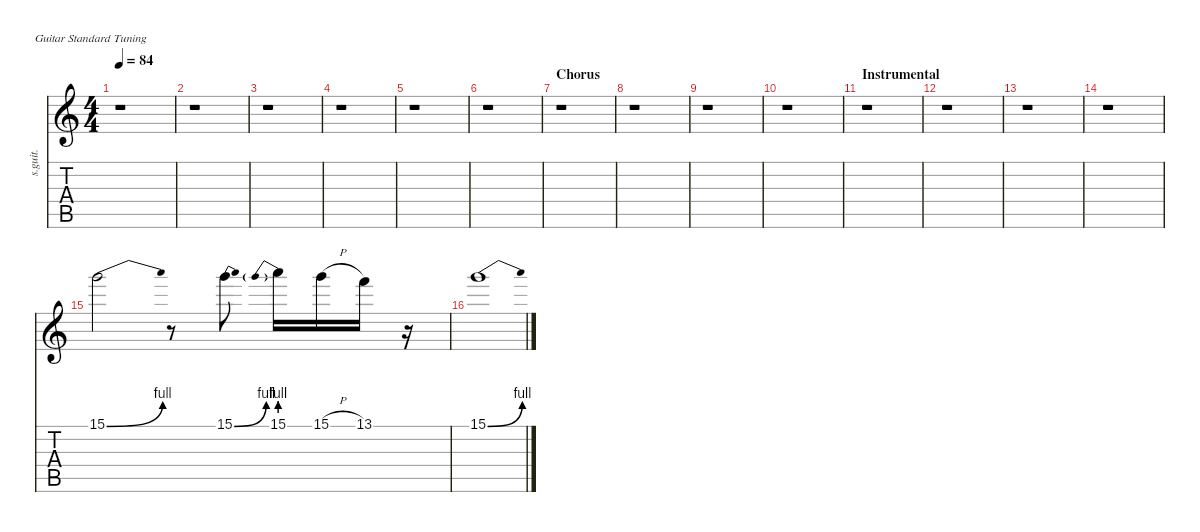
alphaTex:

\defaultSystemsLayout 4
\hideDynamics
\bracketExtendMode nobrackets
\track ("George Harrison - Lead Guitar" "s.guit.") {instrument overdrivenguitar}
\staff {score tabs}
\tuning (E4 B3 G3 D3 A2 E2)
\ts (4 4)
\tempo 84
\clef g2
\ks c
r.1{dy mp} |
r.1 |
r.1 |
r.1 |
r.1 |
r.1 |
\section ("" "Chorus")
r.1 |
r.1 |
r.1 |
r.1 |
\section ("" "Instrumental")
r.1 |
r.1 |
r.1 |
r.1 |
15.1{be (bend 0 0 15 4)}.2{lyrics (0 "") lyrics (1 "") lyrics (2 "") lyrics (3 "") lyrics (4 "")} r.8 15.1{be (bend 0 0 15 4)}.8{lyrics (0 "") lyrics (1 "") lyrics (2 "") lyrics (3 "") lyrics (4 "")} 15.1{be (prebend 0 4 60 4)}.16{lyrics (0 "") lyrics (1 "") lyrics (2 "") lyrics (3 "") lyrics (4 "")} 15.1{h}.16{lyrics (0 "") lyrics (1 "") lyrics (2 "") lyrics (3 "") lyrics (4 "")} 13.1.16{lyrics (0 "") lyrics (1 "") lyrics (2 "") lyrics (3 "") lyrics (4 "")} r.16 |
15.1{be (bend 0 0 15 4)}.1{lyrics (0 "") lyrics (1 "") lyrics (2 "") lyrics (3 "") lyrics (4 "")}
